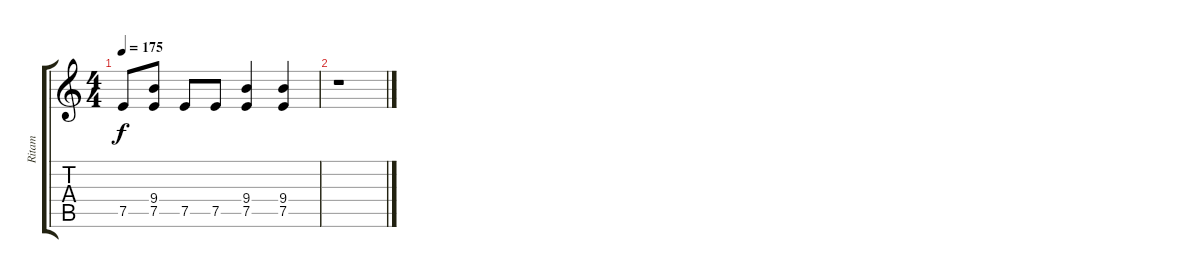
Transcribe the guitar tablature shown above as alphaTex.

\track ("Ritam" "Ritam") {instrument distortionguitar}
\staff {score tabs}
\tuning (E4 B3 G3 D3 A2 E2) {hide}
\ts (4 4)
\tempo 175
\clef g2
\ks c
7.5.8{dy f} (9.4 7.5).8 7.5.8 7.5.8 (9.4 7.5).4 (9.4 7.5).4 |
r.1
